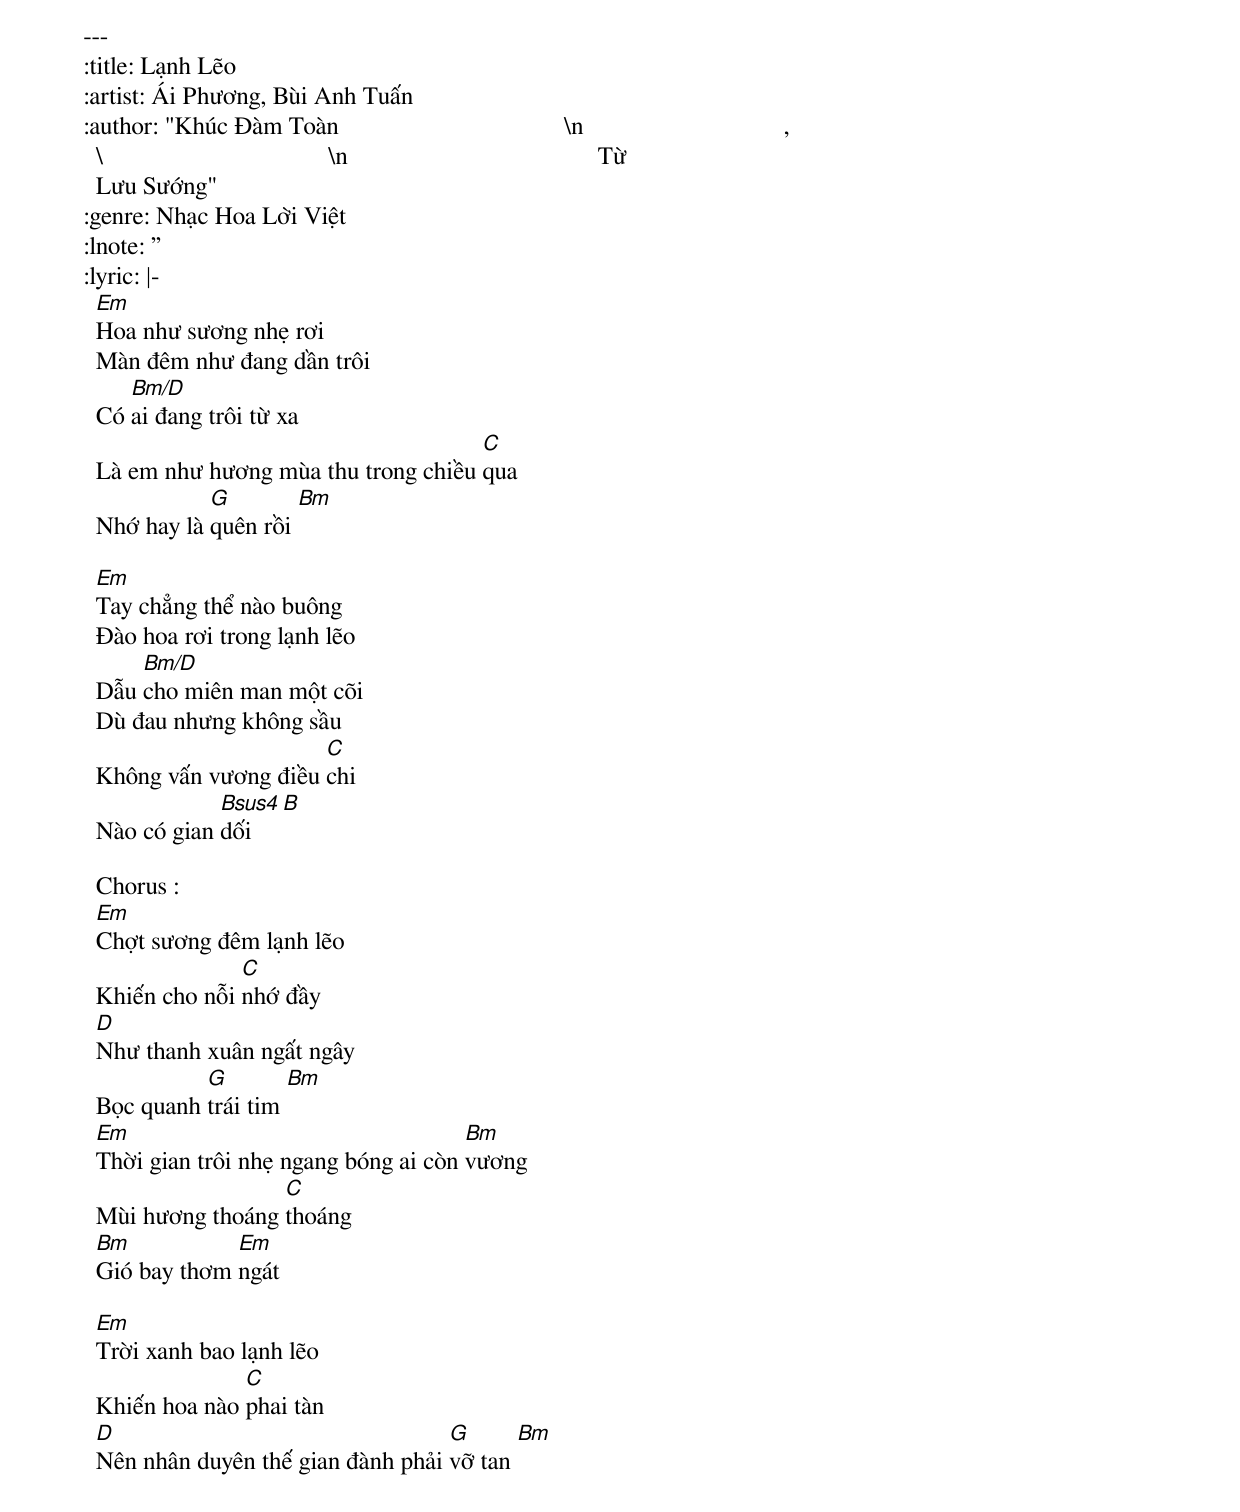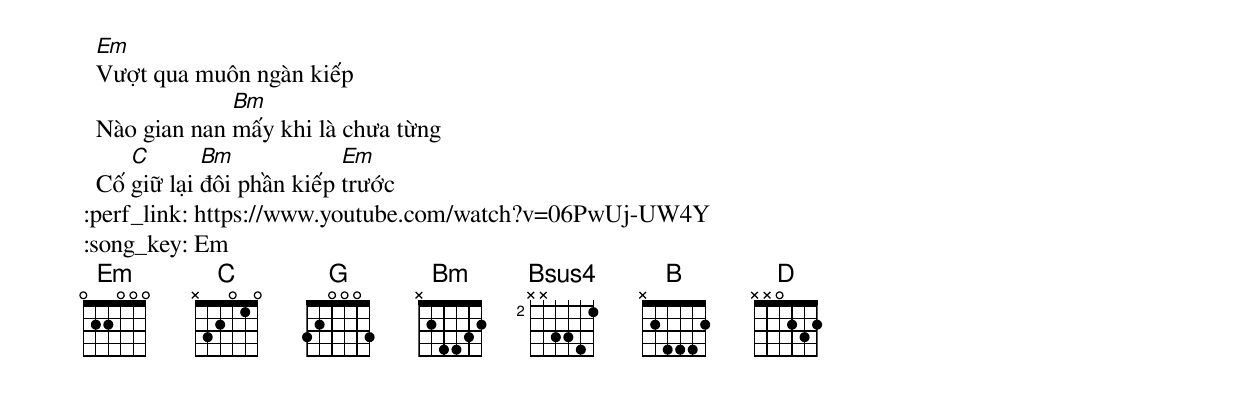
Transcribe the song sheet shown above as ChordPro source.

---
:title: Lạnh Lẽo
:artist: Ái Phương, Bùi Anh Tuấn
:author: "Khúc Đàm Toàn                                    \n                                ,
  \                                    \n                                        Từ
  Lưu Sướng"
:genre: Nhạc Hoa Lời Việt
:lnote: ''
:lyric: |-
  [Em]Hoa như sương nhẹ rơi
  Màn đêm như đang dần trôi
  Có [Bm/D]ai đang trôi từ xa
  Là em như hương mùa thu trong chiều [C]qua
  Nhớ hay là [G]quên rồi [Bm]

  [Em]Tay chẳng thể nào buông
  Đào hoa rơi trong lạnh lẽo
  Dẫu [Bm/D]cho miên man một cõi
  Dù đau nhưng không sầu
  Không vấn vương điều [C]chi
  Nào có gian [Bsus4]dối [B]

  Chorus :
  [Em]Chợt sương đêm lạnh lẽo
  Khiến cho nỗi [C]nhớ đầy
  [D]Như thanh xuân ngất ngây
  Bọc quanh [G]trái tim [Bm]
  [Em]Thời gian trôi nhẹ ngang bóng ai còn [Bm]vương
  Mùi hương thoáng [C]thoáng
  [Bm]Gió bay thơm [Em]ngát

  [Em]Trời xanh bao lạnh lẽo
  Khiến hoa nào [C]phai tàn
  [D]Nên nhân duyên thế gian đành phải [G]vỡ tan [Bm]
  [Em]Vượt qua muôn ngàn kiếp
  Nào gian nan [Bm]mấy khi là chưa từng
  Cố [C]giữ lại [Bm]đôi phần kiếp [Em]trước
:perf_link: https://www.youtube.com/watch?v=06PwUj-UW4Y
:song_key: Em
